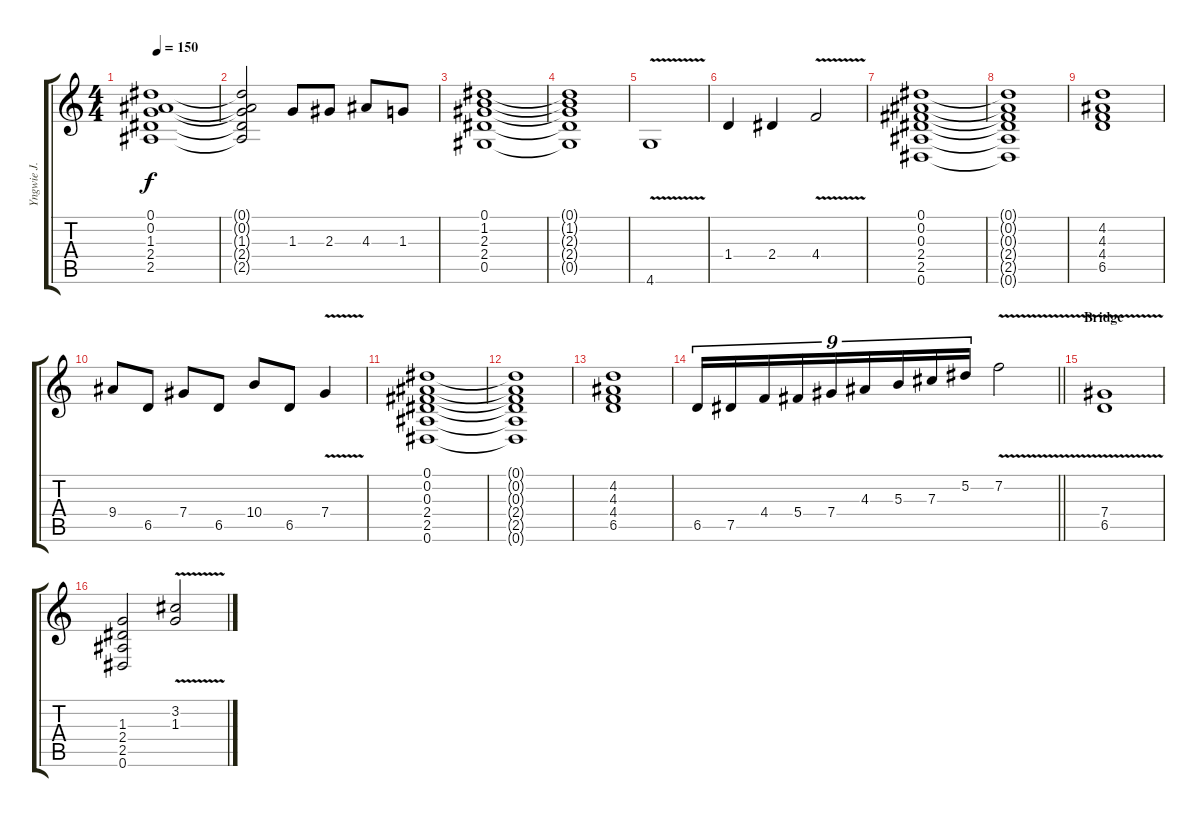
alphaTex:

\track ("Yngwie J. Malmsteen" "Yngwie J. ") {instrument overdrivenguitar}
\staff {score tabs}
\tuning (Eb4 Bb3 Gb3 Db3 Ab2 Eb2) {hide}
\ts (4 4)
\tempo 150
\clef g2
\ks c
(0.1 0.2 1.3 2.4 2.5).1{dy f} |
(0.1{t} 0.2{t} 1.3{t} 2.4{t} 2.5{t}).2 1.3.8 2.3.8 4.3.8 1.3.8 |
(0.1 1.2 2.3 2.4 0.5).1 |
(0.1{t} 1.2{t} 2.3{t} 2.4{t} 0.5{t}).1 |
4.6{v}.1 |
1.4.4 2.4.4 4.4{v}.2 |
(0.1 0.2 0.3 2.4 2.5 0.6).1 |
(0.1{t} 0.2{t} 0.3{t} 2.4{t} 2.5{t} 0.6{t}).1 |
(4.2 4.3 4.4 6.5).1 |
9.4.8 6.5.8 7.4.8 6.5.8 10.4.8 6.5.8 7.4{v}.4 |
(0.1 0.2 0.3 2.4 2.5 0.6).1 |
(0.1{t} 0.2{t} 0.3{t} 2.4{t} 2.5{t} 0.6{t}).1 |
(4.2 4.3 4.4 6.5).1 |
\barLineRight lightlight
6.5.16{tu (9 8)} 7.5.16{tu (9 8)} 4.4.16{tu (9 8)} 5.4.16{tu (9 8)} 7.4.16{tu (9 8)} 4.3.16{tu (9 8)} 5.3.16{tu (9 8)} 7.3.16{tu (9 8)} 5.2.16{tu (9 8)} 7.2{v}.2 |
\section ("" "Bridge")
(7.4{v} 6.5{v}).1 |
(1.3 2.4 2.5 0.6).2 (3.2{v} 1.3{v}).2
